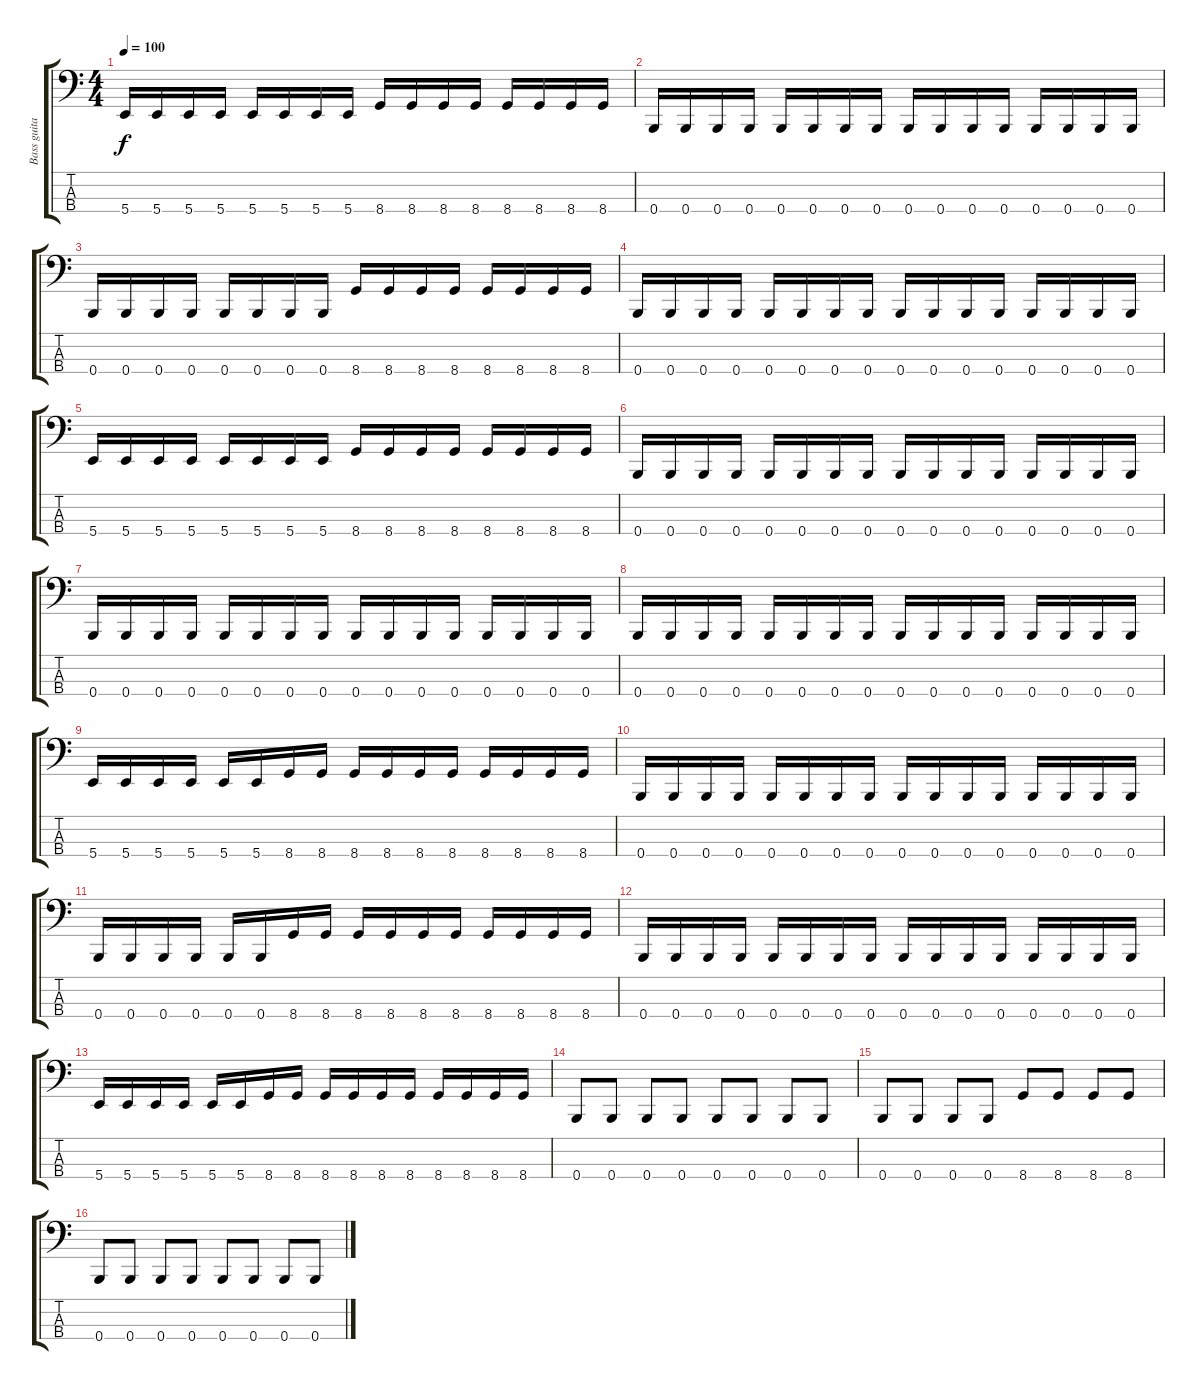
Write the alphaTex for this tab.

\track ("Bass guitar" "Bass guita") {instrument electricbassfinger}
\staff {score tabs}
\tuning (E2 B1 Gb1 B0) {hide}
\ts (4 4)
\tempo 100
\clef f4
\ks c
5.4.16{dy f} 5.4.16 5.4.16 5.4.16 5.4.16 5.4.16 5.4.16 5.4.16 8.4.16 8.4.16 8.4.16 8.4.16 8.4.16 8.4.16 8.4.16 8.4.16 |
0.4.16 0.4.16 0.4.16 0.4.16 0.4.16 0.4.16 0.4.16 0.4.16 0.4.16 0.4.16 0.4.16 0.4.16 0.4.16 0.4.16 0.4.16 0.4.16 |
0.4.16 0.4.16 0.4.16 0.4.16 0.4.16 0.4.16 0.4.16 0.4.16 8.4.16 8.4.16 8.4.16 8.4.16 8.4.16 8.4.16 8.4.16 8.4.16 |
0.4.16 0.4.16 0.4.16 0.4.16 0.4.16 0.4.16 0.4.16 0.4.16 0.4.16 0.4.16 0.4.16 0.4.16 0.4.16 0.4.16 0.4.16 0.4.16 |
5.4.16 5.4.16 5.4.16 5.4.16 5.4.16 5.4.16 5.4.16 5.4.16 8.4.16 8.4.16 8.4.16 8.4.16 8.4.16 8.4.16 8.4.16 8.4.16 |
0.4.16 0.4.16 0.4.16 0.4.16 0.4.16 0.4.16 0.4.16 0.4.16 0.4.16 0.4.16 0.4.16 0.4.16 0.4.16 0.4.16 0.4.16 0.4.16 |
0.4.16 0.4.16 0.4.16 0.4.16 0.4.16 0.4.16 0.4.16 0.4.16 0.4.16 0.4.16 0.4.16 0.4.16 0.4.16 0.4.16 0.4.16 0.4.16 |
0.4.16 0.4.16 0.4.16 0.4.16 0.4.16 0.4.16 0.4.16 0.4.16 0.4.16 0.4.16 0.4.16 0.4.16 0.4.16 0.4.16 0.4.16 0.4.16 |
5.4.16 5.4.16 5.4.16 5.4.16 5.4.16 5.4.16 8.4.16 8.4.16 8.4.16 8.4.16 8.4.16 8.4.16 8.4.16 8.4.16 8.4.16 8.4.16 |
0.4.16 0.4.16 0.4.16 0.4.16 0.4.16 0.4.16 0.4.16 0.4.16 0.4.16 0.4.16 0.4.16 0.4.16 0.4.16 0.4.16 0.4.16 0.4.16 |
0.4.16 0.4.16 0.4.16 0.4.16 0.4.16 0.4.16 8.4.16 8.4.16 8.4.16 8.4.16 8.4.16 8.4.16 8.4.16 8.4.16 8.4.16 8.4.16 |
0.4.16 0.4.16 0.4.16 0.4.16 0.4.16 0.4.16 0.4.16 0.4.16 0.4.16 0.4.16 0.4.16 0.4.16 0.4.16 0.4.16 0.4.16 0.4.16 |
5.4.16 5.4.16 5.4.16 5.4.16 5.4.16 5.4.16 8.4.16 8.4.16 8.4.16 8.4.16 8.4.16 8.4.16 8.4.16 8.4.16 8.4.16 8.4.16 |
0.4.8 0.4.8 0.4.8 0.4.8 0.4.8 0.4.8 0.4.8 0.4.8 |
0.4.8 0.4.8 0.4.8 0.4.8 8.4.8 8.4.8 8.4.8 8.4.8 |
0.4.8 0.4.8 0.4.8 0.4.8 0.4.8 0.4.8 0.4.8 0.4.8
